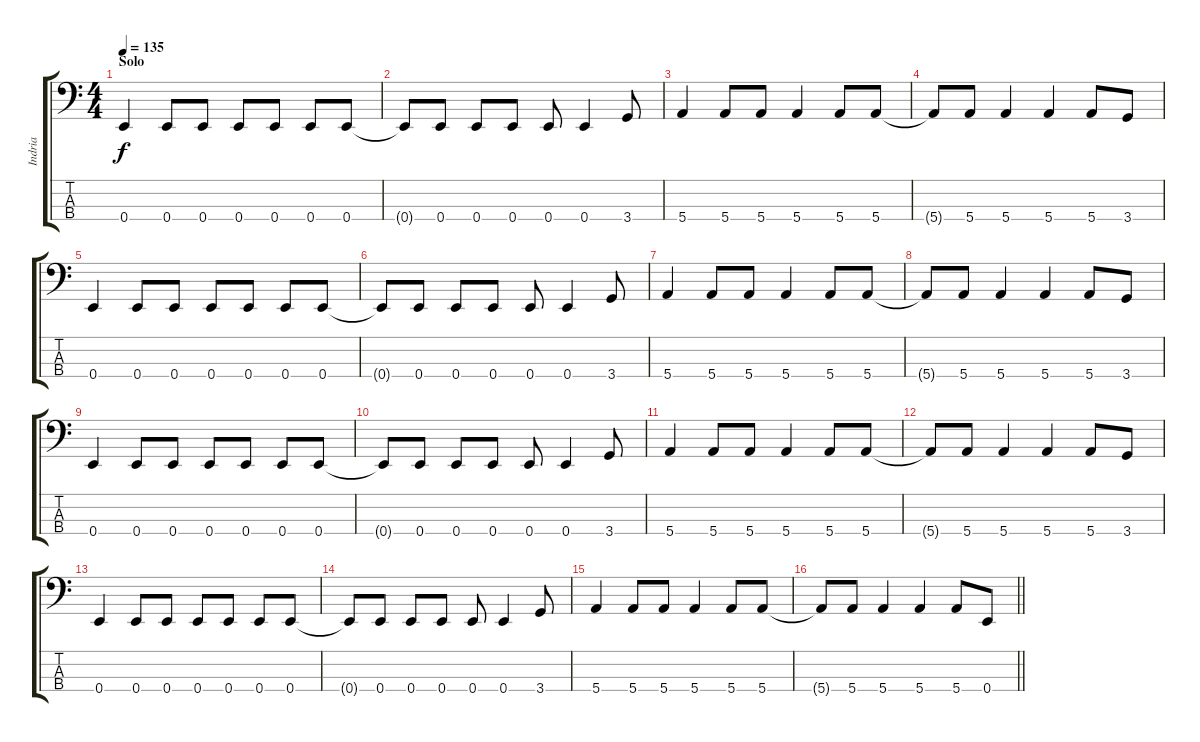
\track ("Indria" "Indria") {instrument electricbasspick}
\staff {score tabs}
\tuning (G2 D2 A1 E1) {hide}
\ts (4 4)
\section ("" "Solo")
\tempo 135
\clef f4
\ks c
0.4.4{dy f} 0.4.8 0.4.8 0.4.8 0.4.8 0.4.8 0.4.8 |
0.4{t}.8 0.4.8 0.4.8 0.4.8 0.4.8 0.4.4 3.4.8 |
5.4.4 5.4.8 5.4.8 5.4.4 5.4.8 5.4.8 |
5.4{t}.8 5.4.8 5.4.4 5.4.4 5.4.8 3.4.8 |
0.4.4 0.4.8 0.4.8 0.4.8 0.4.8 0.4.8 0.4.8 |
0.4{t}.8 0.4.8 0.4.8 0.4.8 0.4.8 0.4.4 3.4.8 |
5.4.4 5.4.8 5.4.8 5.4.4 5.4.8 5.4.8 |
5.4{t}.8 5.4.8 5.4.4 5.4.4 5.4.8 3.4.8 |
0.4.4 0.4.8 0.4.8 0.4.8 0.4.8 0.4.8 0.4.8 |
0.4{t}.8 0.4.8 0.4.8 0.4.8 0.4.8 0.4.4 3.4.8 |
5.4.4 5.4.8 5.4.8 5.4.4 5.4.8 5.4.8 |
5.4{t}.8 5.4.8 5.4.4 5.4.4 5.4.8 3.4.8 |
0.4.4 0.4.8 0.4.8 0.4.8 0.4.8 0.4.8 0.4.8 |
0.4{t}.8 0.4.8 0.4.8 0.4.8 0.4.8 0.4.4 3.4.8 |
5.4.4 5.4.8 5.4.8 5.4.4 5.4.8 5.4.8 |
\barLineRight lightlight
5.4{t}.8 5.4.8 5.4.4 5.4.4 5.4.8 0.4.8
